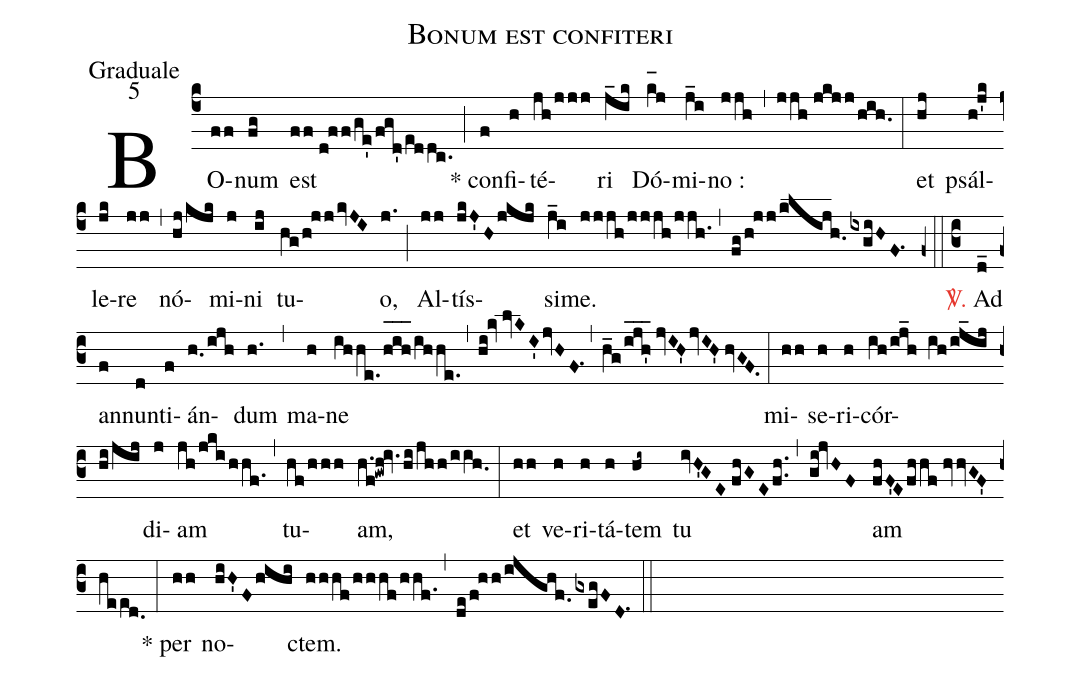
name:Bonum est confiteri;
office-part:Graduale;
mode:5;
%%
(c4) BO(ff)num(fg) est(ff//d!ff/ge'/fgd'!/eddc.) (;)
 * con(f)fi(h)té(jh!/jjj)ri(j_ik) Dó(k_[oh:h+1mm]j)mi(j_i)no :(jjh) (,)
 (jjh//jkjj!/hih.) (:)

 et(hj) psál(h!j'k)le(jk)re(jj) (,)
 nó(hj/kjk)mi(j)ni(ij) tu(hg/h!jjkvJI)o,(j.) (;)
 Al(jj)tís(jkJ'Hjkjk)si(j_i)me.(jjjh/jjjh!/jjh.) (,)
 (fg/h!jj/klijh.0ixgiHF.1) (z0::c3)

<c><sp>V/</sp>.</c> Ad(d_) an(f)nun(d)ti(f)án(h.0!/ijh)dum(h.) (,)
 ma(h)ne(ihhe./h_[oh:h]i_[oh:h]h_[oh:h]!/ihhe.) (,)
 (hi!kv//lvKI'jvHF.1) (,)
 (h_g/ijh'___//jvIH'jvIH'!//hvGF.) (:)

 mi(hh)se(h)ri(h)cór(ih/ij_h ih/ij_ij//hi!/jij)di(j)am(jh/jki!/hhf.) (,)
 tu(hf/hhh)am,(h.f!gwh!iv.hi/jhh!/iih.0) (:)

 et(hh) ve(h)ri(h)tá(h)tem(hi~) tu(ivH'GE!//fhGEfh..) (,)
(gi!jvHF)am(fhF'Efhhf!//hvvGF'heed.0) (:)

 * per(hh) no(hiH'Fhihi)ctem.(hhhf/hhhf!/hhf.) (,)
 (de/f!hh/ijghf.0gxegFD.1) (::)
